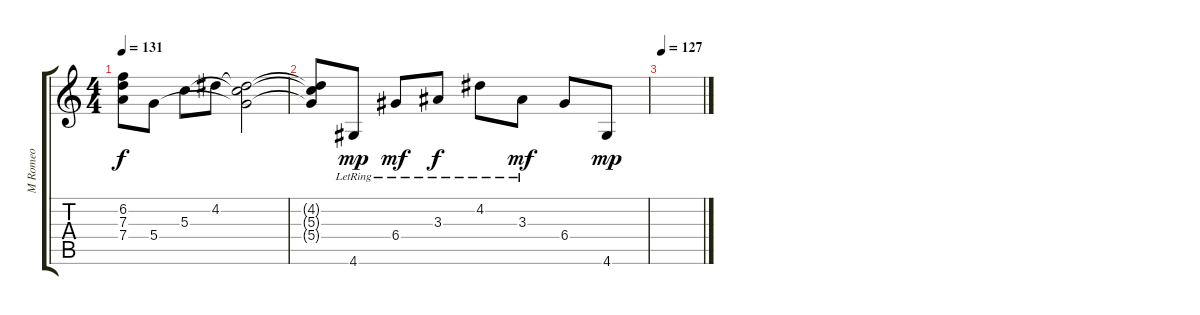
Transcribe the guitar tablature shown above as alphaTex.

\track ("M Romeo" "M Romeo") {instrument electricguitarclean}
\staff {score tabs}
\tuning (E4 B3 G3 D3 A2 E2) {hide}
\ts (4 4)
\tempo 131
\clef g2
\ks c
(6.2{t} 7.3{t} 7.4{t}).8{dy f} 5.4.8 5.3.8 4.2.8 (4.2{t} 5.3{t} 5.4{t}).2 |
(4.2{t} 5.3{t} 5.4{t}).8 4.6{lr}.8{dy mp} 6.4{lr}.8{dy mf} 3.3{lr}.8{dy f} 4.2{lr}.8 3.3{lr}.8{dy mf} 6.4.8 4.6.8{dy mp} |
\tempo 127
